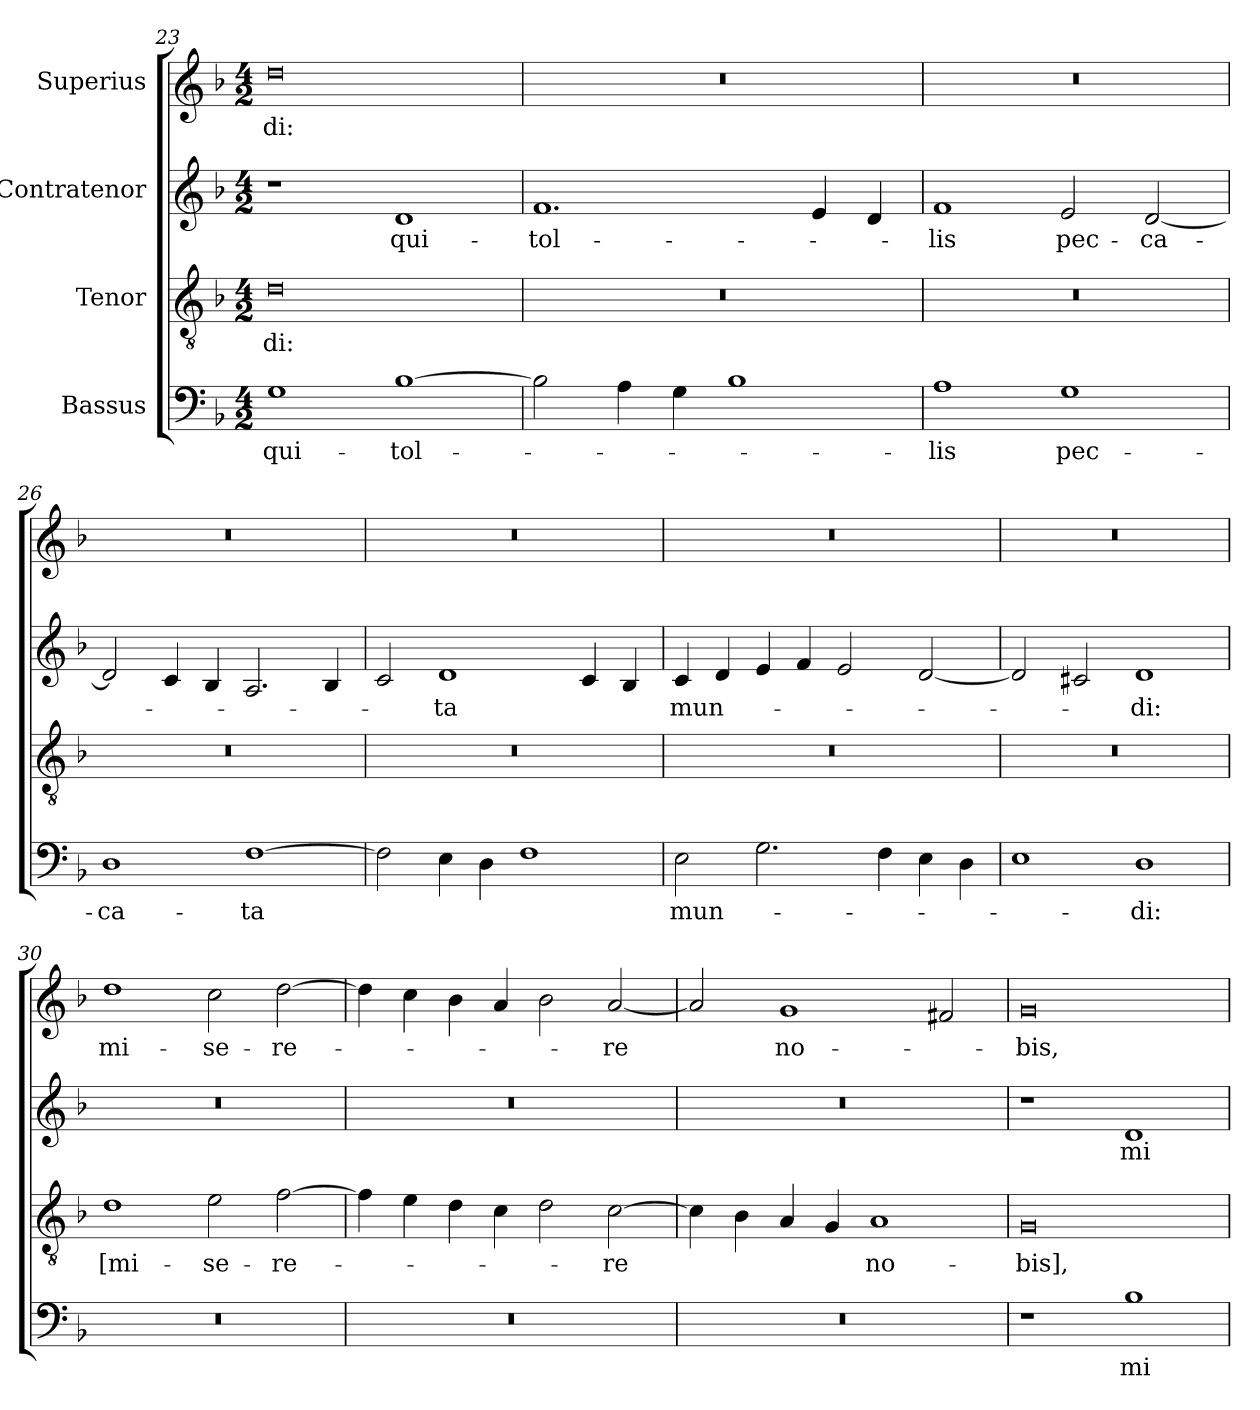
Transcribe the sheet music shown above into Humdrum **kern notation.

**kern	**text	**kern	**text	**kern	**text	**kern	**text
*part4	*part4	*part3	*part3	*part2	*part2	*part1	*part1
*staff4	*staff4	*staff3	*staff3	*staff2	*staff2	*staff1	*staff1
*I"Bassus	*	*I"Tenor	*	*I"Contratenor	*	*I"Superius	*
*clefF4	*	*clefGv2	*	*clefG2	*	*clefG2	*
*k[b-]	*	*k[b-]	*	*k[b-]	*	*k[b-]	*
*M4/2	*	*M4/2	*	*M4/2	*	*M4/2	*
=23	=23	=23	=23	=23	=23	=23	=23
1G\	qui-	0d\	-di:	1r	.	0dd\	-di:
[1B-\	tol-	.	.	1d/	qui-	.	.
=24	=24	=24	=24	=24	=24	=24	=24
2B-\]	.	0r	.	1.f/	tol-	0r	.
4A\	.	.	.	.	.	.	.
4G\	.	.	.	.	.	.	.
1B-\	.	.	.	.	.	.	.
.	.	.	.	4e/	.	.	.
.	.	.	.	4d/	.	.	.
=25	=25	=25	=25	=25	=25	=25	=25
1A\	-lis	0r	.	1f/	-lis	0r	.
1G\	pec-	.	.	2e/	pec-	.	.
.	.	.	.	[2d/	-ca-	.	.
=26	=26	=26	=26	=26	=26	=26	=26
1D\	-ca-	0r	.	2d/]	.	0r	.
.	.	.	.	4c/	.	.	.
.	.	.	.	4B-/	.	.	.
[1F\	-ta	.	.	2.A/	.	.	.
.	.	.	.	4B-/	.	.	.
=27	=27	=27	=27	=27	=27	=27	=27
2F\]	.	0r	.	2c/	.	0r	.
4E\	.	.	.	1d/	-ta	.	.
4D\	.	.	.	.	.	.	.
1F\	.	.	.	.	.	.	.
.	.	.	.	4c/	.	.	.
.	.	.	.	4B-/	.	.	.
=28	=28	=28	=28	=28	=28	=28	=28
2E\	mun-	0r	.	4c/	mun-	0r	.
.	.	.	.	4d/	.	.	.
2.G\	.	.	.	4e/	.	.	.
.	.	.	.	4f/	.	.	.
.	.	.	.	2e/	.	.	.
4F\	.	.	.	.	.	.	.
4E\	.	.	.	[2d/	.	.	.
4D\	.	.	.	.	.	.	.
=29	=29	=29	=29	=29	=29	=29	=29
1E\	.	0r	.	2d/]	.	0r	.
.	.	.	.	2c#X/	.	.	.
1D\	-di:	.	.	1d/	-di:	.	.
=30	=30	=30	=30	=30	=30	=30	=30
0r	.	1d\	[mi-	0r	.	1dd\	mi-
.	.	2e\	-se-	.	.	2cc\	-se-
.	.	[2f\	-re-	.	.	[2dd\	-re-
=31	=31	=31	=31	=31	=31	=31	=31
0r	.	4f\]	.	0r	.	4dd\]	.
.	.	4e\	.	.	.	4cc\	.
.	.	4d\	.	.	.	4b-\	.
.	.	4c\	.	.	.	4a/	.
.	.	2d\	.	.	.	2b-\	.
.	.	[2c\	-re	.	.	[2a/	-re
=32	=32	=32	=32	=32	=32	=32	=32
0r	.	4c\]	.	0r	.	2a/]	.
.	.	4B-\	.	.	.	.	.
.	.	4A/	.	.	.	1g/	no-
.	.	4G/	.	.	.	.	.
.	.	1A/	no-	.	.	.	.
.	.	.	.	.	.	2f#X/	.
=33	=33	=33	=33	=33	=33	=33	=33
1r	.	0G/	-bis],	1r	.	0g/	-bis,
1B-\	mi-	.	.	1d/	mi-	.	.
=	=	=	=	=	=	=	=
*-	*-	*-	*-	*-	*-	*-	*-
